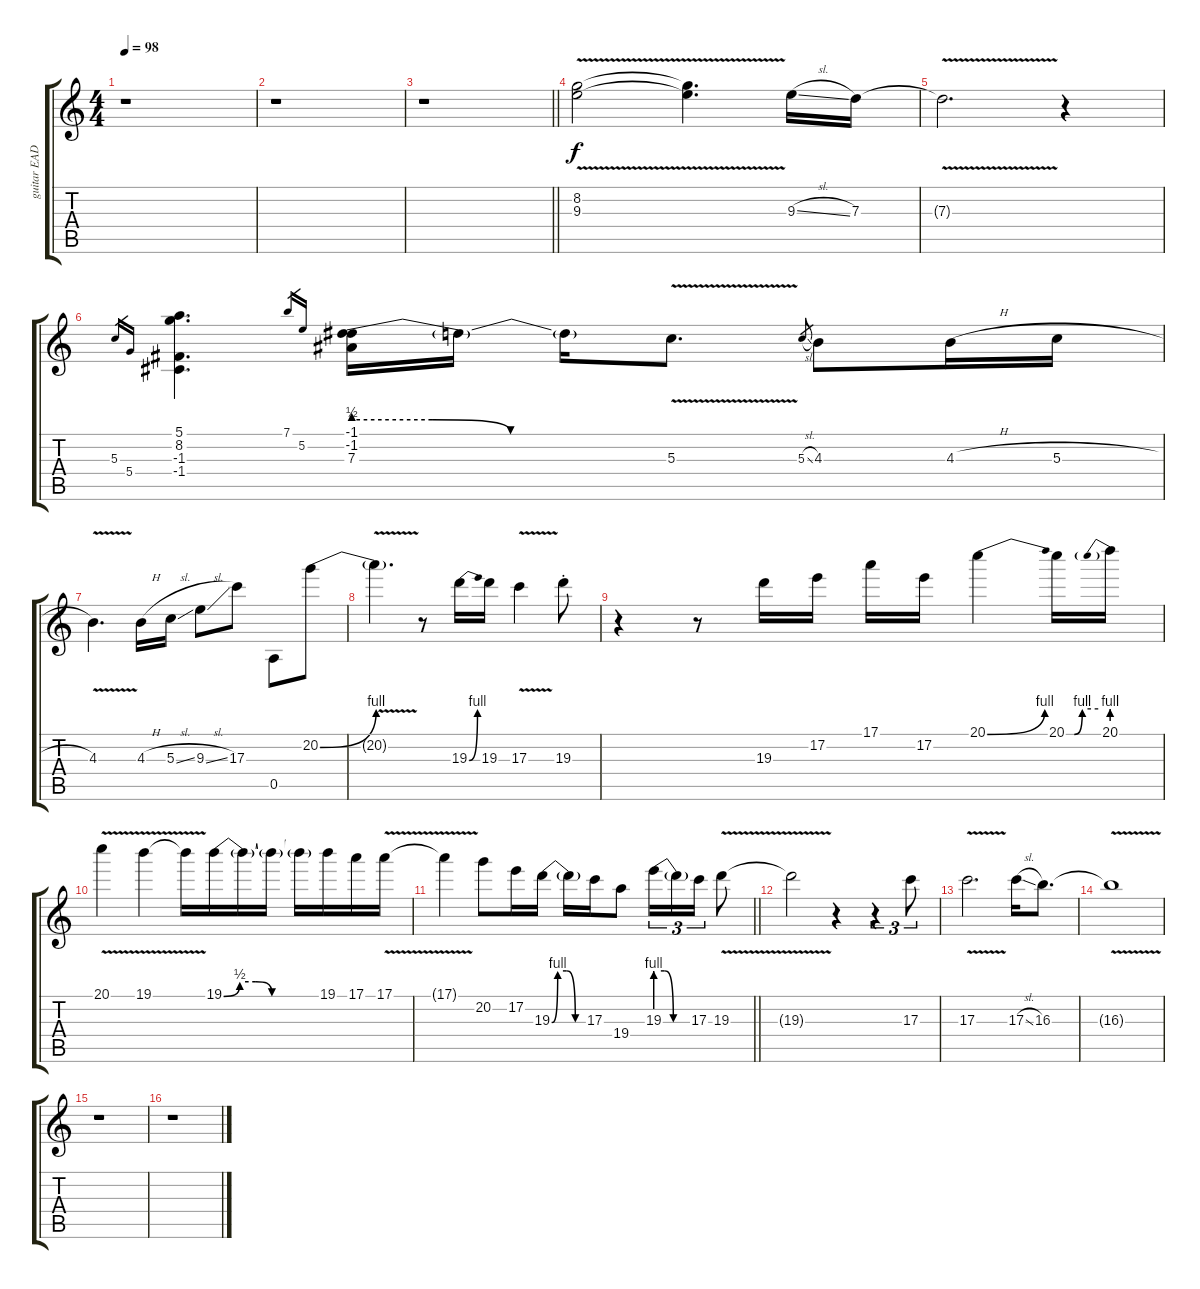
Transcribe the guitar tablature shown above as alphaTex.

\track ("guitar EADGBE" "guitar EAD") {instrument overdrivenguitar}
\staff {score tabs}
\tuning (E4 B3 G3 D3 A2 E2) {hide}
\ts (4 4)
\tempo 98
\clef g2
\ks c
r.1{dy f} |
r.1 |
\barLineRight lightlight
r.1 |
(8.2{v} 9.3{v}).2 (8.2{v t} 9.3{v t}).4{d} 9.3{sl}.16 7.3.16 |
7.3{v t}.2{d} r.4 |
5.3.16{gr} 5.4.16{gr} (5.1 8.2 -1.3 -1.4).4{d} 7.1.16{gr} 5.2.16{gr} (-1.1 -1.2 7.3{be (custom 0 2 15 2 30 0 60 0)}).16 7.3{t}.16 7.3{t}.16 5.3{v}.8{d} 5.3{sl}.8{gr} 4.3.8 4.3{h}.16 5.3{h}.16 |
4.3{v}.4{d} 4.3{h}.16 5.3{sl}.16 9.3{sl}.8 17.3.8 0.5.8 20.2{be (bend 0 0 60 4)}.8 |
20.2{v t}.4{d} r.8 19.3{be (bend 0 0 60 4)}.16 19.3.16 17.3{v}.4 19.3{st}.8 |
r.4 r.8 19.3.16 17.2.16 17.1.16 17.2.16 20.1{be (bend 0 0 60 4)}.4 20.1{be (custom 0 0 15 0 30 4 60 4)}.16 20.1{be (prebend 0 4 60 4)}.16 |
20.1{v}.4 19.1{v}.4 19.1{v t}.16 19.1{be (custom 0 0 10 2 20 2 30 0 60 0)}.16 19.1{t}.16 19.1{t}.16 19.1{t}.16 19.1.16 17.1.16 17.1{v}.16 |
\barLineRight lightlight
17.1{v t}.4 20.2.8 17.2.16 19.3{be (custom 0 0 10 4 25 4 40 0 60 0)}.16 19.3{t}.16 17.3.16 19.4.8 19.3{be (custom 0 4 15 4 30 0 60 0)}.16{tu (3 2)} 19.3{t}.16{tu (3 2)} 17.3.16{tu (3 2)} 19.3{v}.8 |
19.3{v t}.2 r.4 r.4{tu (3 2)} 17.3.8{tu (3 2)} |
17.3{v}.2{d} 17.3{sl}.16 16.3.8{d} |
16.3{v t}.1 |
r.1 |
r.1
